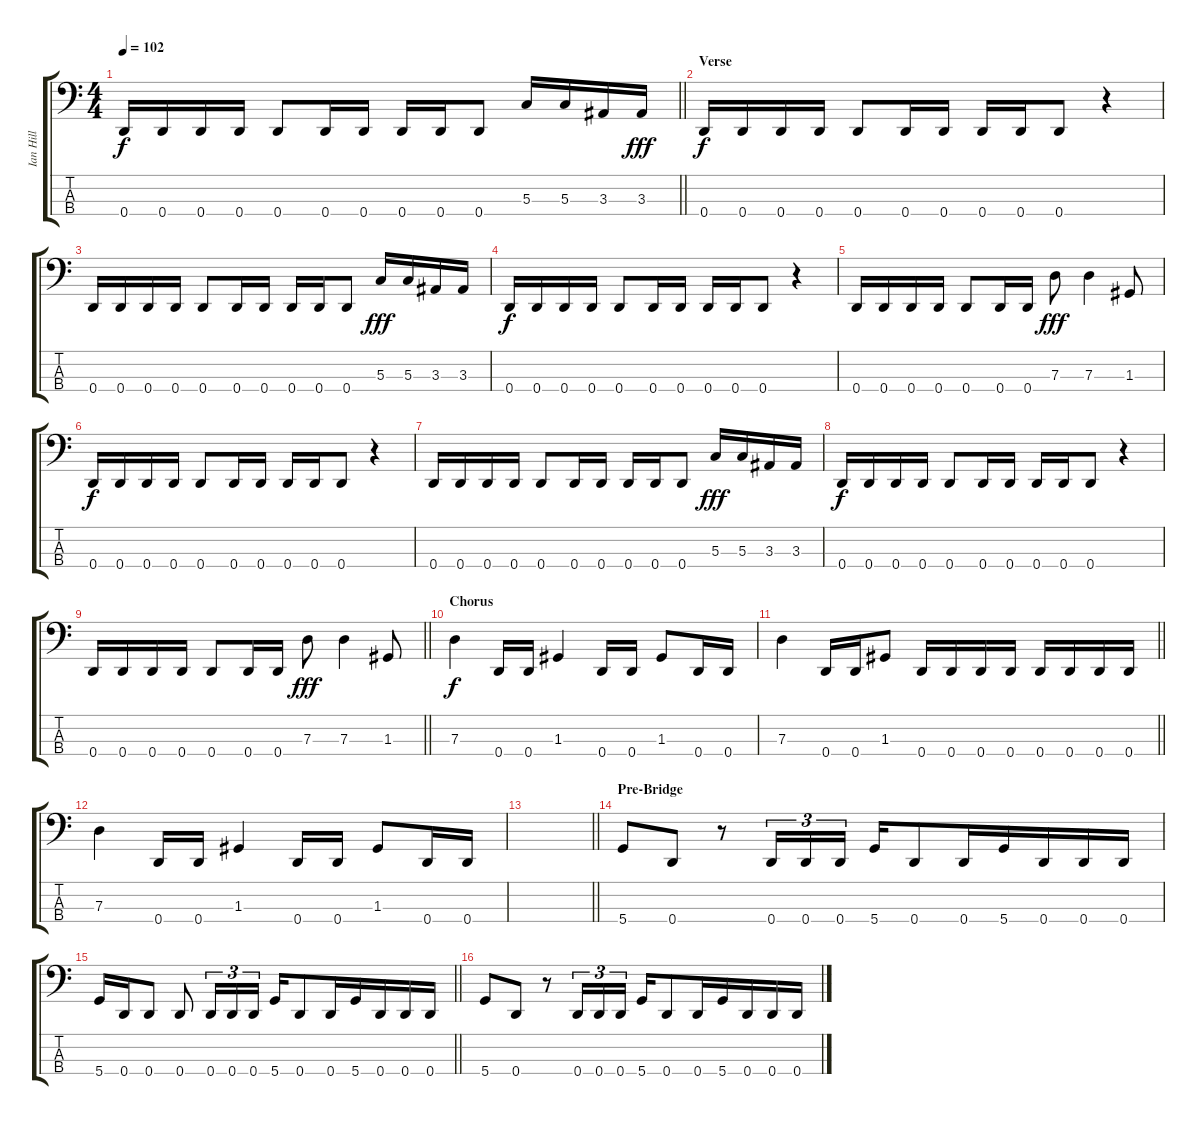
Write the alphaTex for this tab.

\track ("Ian Hill" "Ian Hill") {instrument electricbasspick}
\staff {score tabs}
\tuning (F2 C2 G1 D1) {hide}
\ts (4 4)
\tempo 102
\clef f4
\barLineRight lightlight
\ks c
0.4.16{dy f} 0.4.16 0.4.16 0.4.16 0.4.8 0.4.16 0.4.16 0.4.16 0.4.16 0.4.8 5.3.16 5.3.16 3.3.16 3.3.16{dy fff} |
\section ("" "Verse")
0.4.16{dy f} 0.4.16 0.4.16 0.4.16 0.4.8 0.4.16 0.4.16 0.4.16 0.4.16 0.4.8 r.4 |
0.4.16 0.4.16 0.4.16 0.4.16 0.4.8 0.4.16 0.4.16 0.4.16 0.4.16 0.4.8 5.3.16{dy fff} 5.3.16 3.3.16 3.3.16 |
0.4.16{dy f} 0.4.16 0.4.16 0.4.16 0.4.8 0.4.16 0.4.16 0.4.16 0.4.16 0.4.8 r.4 |
0.4.16 0.4.16 0.4.16 0.4.16 0.4.8 0.4.16 0.4.16 7.3.8{dy fff} 7.3.4 1.3.8 |
0.4.16{dy f} 0.4.16 0.4.16 0.4.16 0.4.8 0.4.16 0.4.16 0.4.16 0.4.16 0.4.8 r.4 |
0.4.16 0.4.16 0.4.16 0.4.16 0.4.8 0.4.16 0.4.16 0.4.16 0.4.16 0.4.8 5.3.16{dy fff} 5.3.16 3.3.16 3.3.16 |
0.4.16{dy f} 0.4.16 0.4.16 0.4.16 0.4.8 0.4.16 0.4.16 0.4.16 0.4.16 0.4.8 r.4 |
\barLineRight lightlight
0.4.16 0.4.16 0.4.16 0.4.16 0.4.8 0.4.16 0.4.16 7.3.8{dy fff} 7.3.4 1.3.8 |
\section ("" "Chorus")
7.3.4{dy f} 0.4.16 0.4.16 1.3.4 0.4.16 0.4.16 1.3.8 0.4.16 0.4.16 |
\barLineRight lightlight
7.3.4 0.4.16 0.4.16 1.3.8 0.4.16 0.4.16 0.4.16 0.4.16 0.4.16 0.4.16 0.4.16 0.4.16 |
7.3.4 0.4.16 0.4.16 1.3.4 0.4.16 0.4.16 1.3.8 0.4.16 0.4.16 |
\barLineRight lightlight
|
\section ("" "Pre-Bridge")
5.4.8 0.4.8 r.8 0.4.16{tu (3 2)} 0.4.16{tu (3 2)} 0.4.16{tu (3 2) beam splitsecondary} 5.4.16 0.4.8 0.4.16{beam merge} 5.4.16 0.4.16 0.4.16 0.4.16 |
\barLineRight lightlight
5.4.16 0.4.16 0.4.8 0.4.8 0.4.16{tu (3 2)} 0.4.16{tu (3 2)} 0.4.16{tu (3 2) beam splitsecondary} 5.4.16 0.4.8 0.4.16{beam merge} 5.4.16 0.4.16 0.4.16 0.4.16 |
5.4.8 0.4.8 r.8 0.4.16{tu (3 2)} 0.4.16{tu (3 2)} 0.4.16{tu (3 2) beam splitsecondary} 5.4.16 0.4.8 0.4.16{beam merge} 5.4.16 0.4.16 0.4.16 0.4.16
